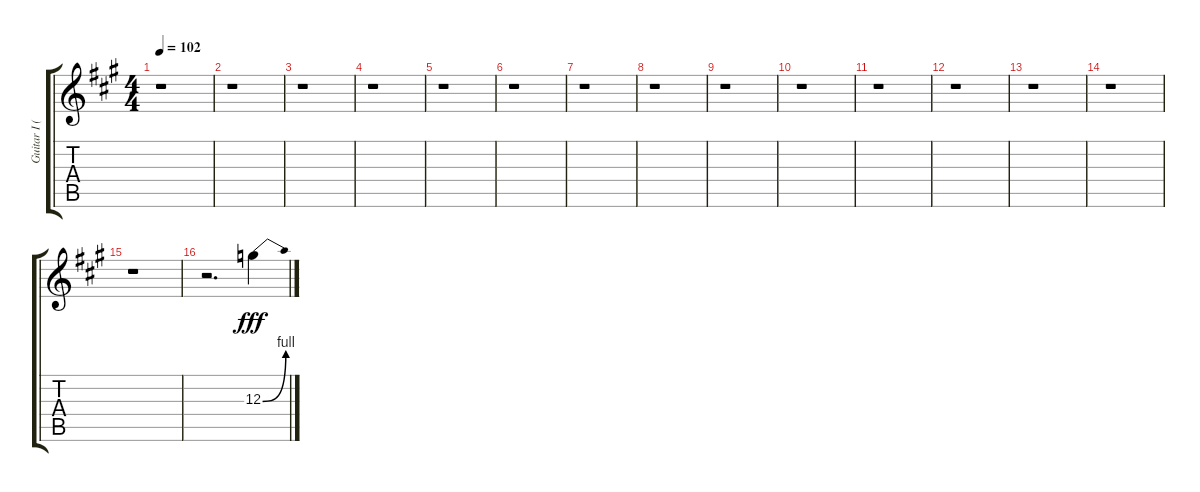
\track ("Guitar I (Distortion)" "Guitar I (") {instrument distortionguitar}
\staff {score tabs}
\tuning (E4 B3 G3 D3 A2 E2) {hide}
\ts (4 4)
\tempo 102
\clef g2
\ks a
r.1{dy mp} |
r.1 |
r.1 |
r.1 |
r.1 |
r.1 |
r.1 |
r.1 |
r.1 |
r.1 |
r.1 |
r.1 |
r.1 |
r.1 |
r.1 |
r.2{d} 12.3{be (bend 0 0 60 4)}.4{dy fff}
